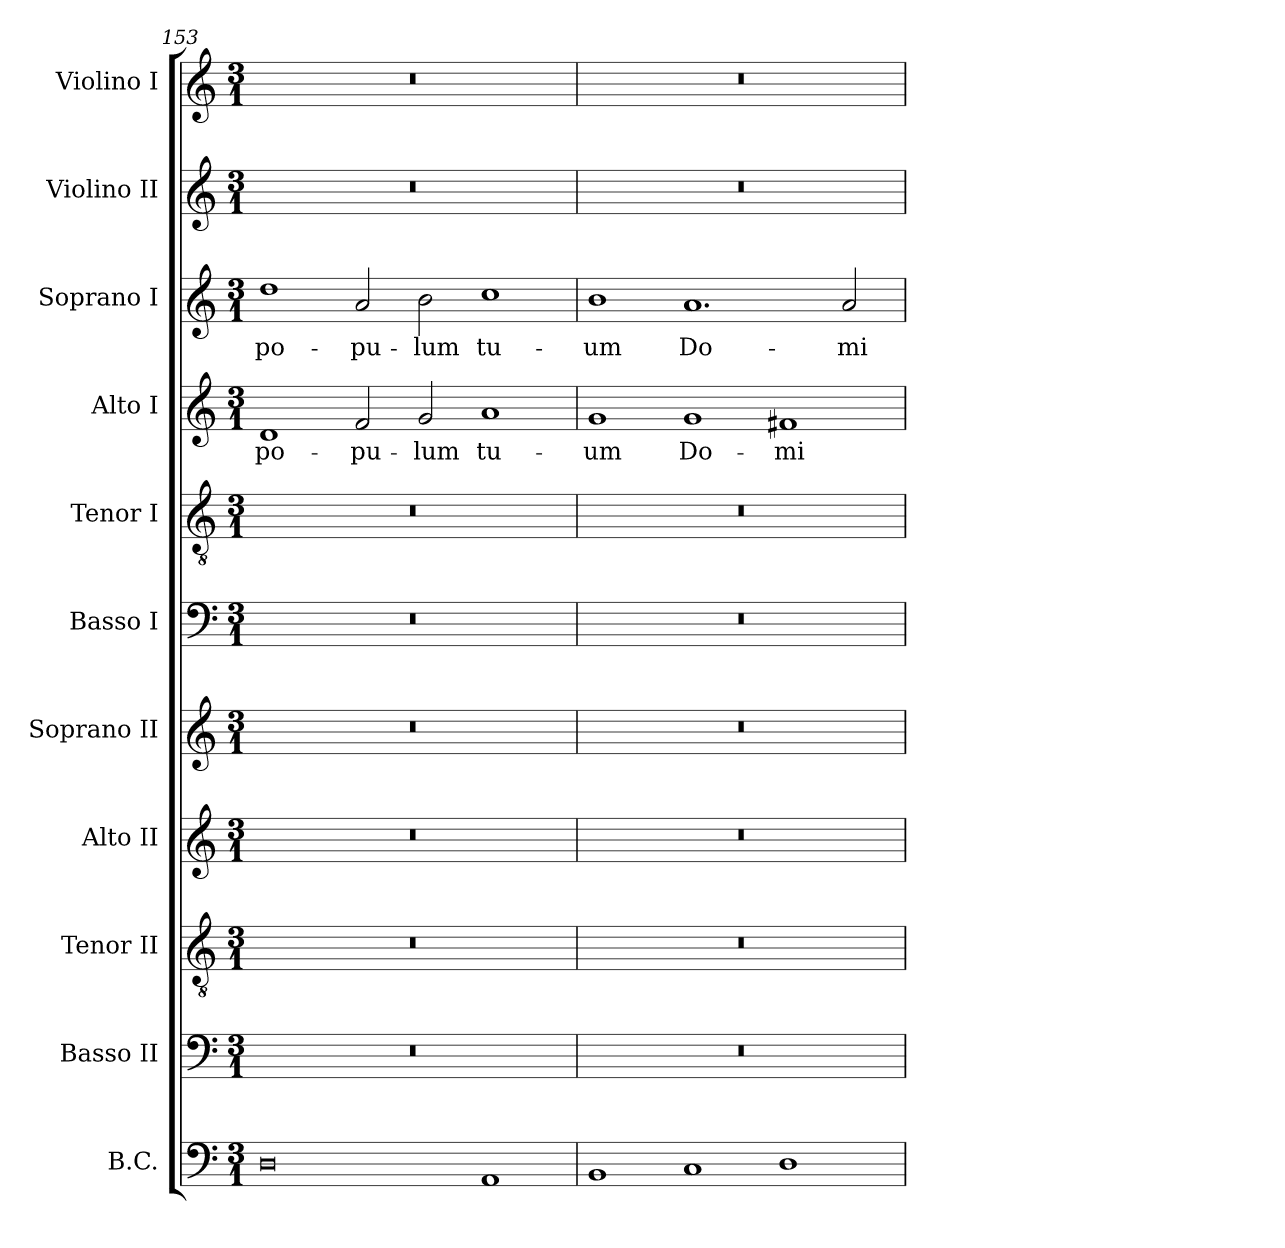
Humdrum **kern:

**kern	**kern	**kern	**kern	**kern	**kern	**kern	**kern	**text	**kern	**text	**kern	**kern
*part11	*part10	*part9	*part8	*part7	*part6	*part5	*part4	*part4	*part3	*part3	*part2	*part1
*staff11	*staff10	*staff9	*staff8	*staff7	*staff6	*staff5	*staff4	*staff4	*staff3	*staff3	*staff2	*staff1
*I"B.C.	*I"Basso II	*I"Tenor II	*I"Alto II	*I"Soprano II	*I"Basso I	*I"Tenor I	*I"Alto I	*	*I"Soprano I	*	*I"Violino II	*I"Violino I
*I'BC	*I'B 2	*I'T 2	*I'A 2	*I'S 2	*I'B 1	*I'T 1	*I'A 1	*	*I'S 1	*	*I'Vln. II	*I'Vln. I
!!LO:PB:g=z
*clefF4	*clefF4	*clefGv2	*clefG2	*clefG2	*clefF4	*clefGv2	*clefG2	*	*clefG2	*	*clefG2	*clefG2
*k[]	*k[]	*k[]	*k[]	*k[]	*k[]	*k[]	*k[]	*	*k[]	*	*k[]	*k[]
*C:	*C:	*C:	*C:	*C:	*C:	*C:	*C:	*	*C:	*	*C:	*C:
*M3/1	*M3/1	*M3/1	*M3/1	*M3/1	*M3/1	*M3/1	*M3/1	*	*M3/1	*	*M3/1	*M3/1
=153	=153	=153	=153	=153	=153	=153	=153	=153	=153	=153	=153	=153
!	!	!	!	!	!	!	!	!LO:LY:b	!	!	!	!
!	!	!	!	!	!	!	!	!	!	!LO:LY:b	!	!
0D	0.r	0.r	0.r	0.r	0.r	0.r	1d	po-	1dd	po-	0.r	0.r
!	!	!	!	!	!	!	!	!LO:LY:b	!	!	!	!
!	!	!	!	!	!	!	!	!	!	!LO:LY:b	!	!
.	.	.	.	.	.	.	2f/	-pu-	2a/	-pu-	.	.
!	!	!	!	!	!	!	!	!LO:LY:b	!	!	!	!
!	!	!	!	!	!	!	!	!	!	!LO:LY:b	!	!
.	.	.	.	.	.	.	2g/	-lum	2b\	-lum	.	.
!	!	!	!	!	!	!	!	!LO:LY:b	!	!	!	!
!	!	!	!	!	!	!	!	!	!	!LO:LY:b	!	!
1AA	.	.	.	.	.	.	1a	tu-	1cc	tu-	.	.
=154	=154	=154	=154	=154	=154	=154	=154	=154	=154	=154	=154	=154
!	!	!	!	!	!	!	!	!LO:LY:b	!	!	!	!
!	!	!	!	!	!	!	!	!	!	!LO:LY:b	!	!
1BB	0.r	0.r	0.r	0.r	0.r	0.r	1g	-um	1b	-um	0.r	0.r
!	!	!	!	!	!	!	!	!LO:LY:b	!	!	!	!
!	!	!	!	!	!	!	!	!	!	!LO:LY:b	!	!
1C	.	.	.	.	.	.	1g	Do-	1.a	Do-	.	.
!	!	!	!	!	!	!	!	!LO:LY:b	!	!	!	!
1D	.	.	.	.	.	.	1f#X	-mi-	.	.	.	.
!	!	!	!	!	!	!	!	!	!	!LO:LY:b	!	!
.	.	.	.	.	.	.	.	.	2a/	-mi-	.	.
=	=	=	=	=	=	=	=	=	=	=	=	=
*-	*-	*-	*-	*-	*-	*-	*-	*-	*-	*-	*-	*-
